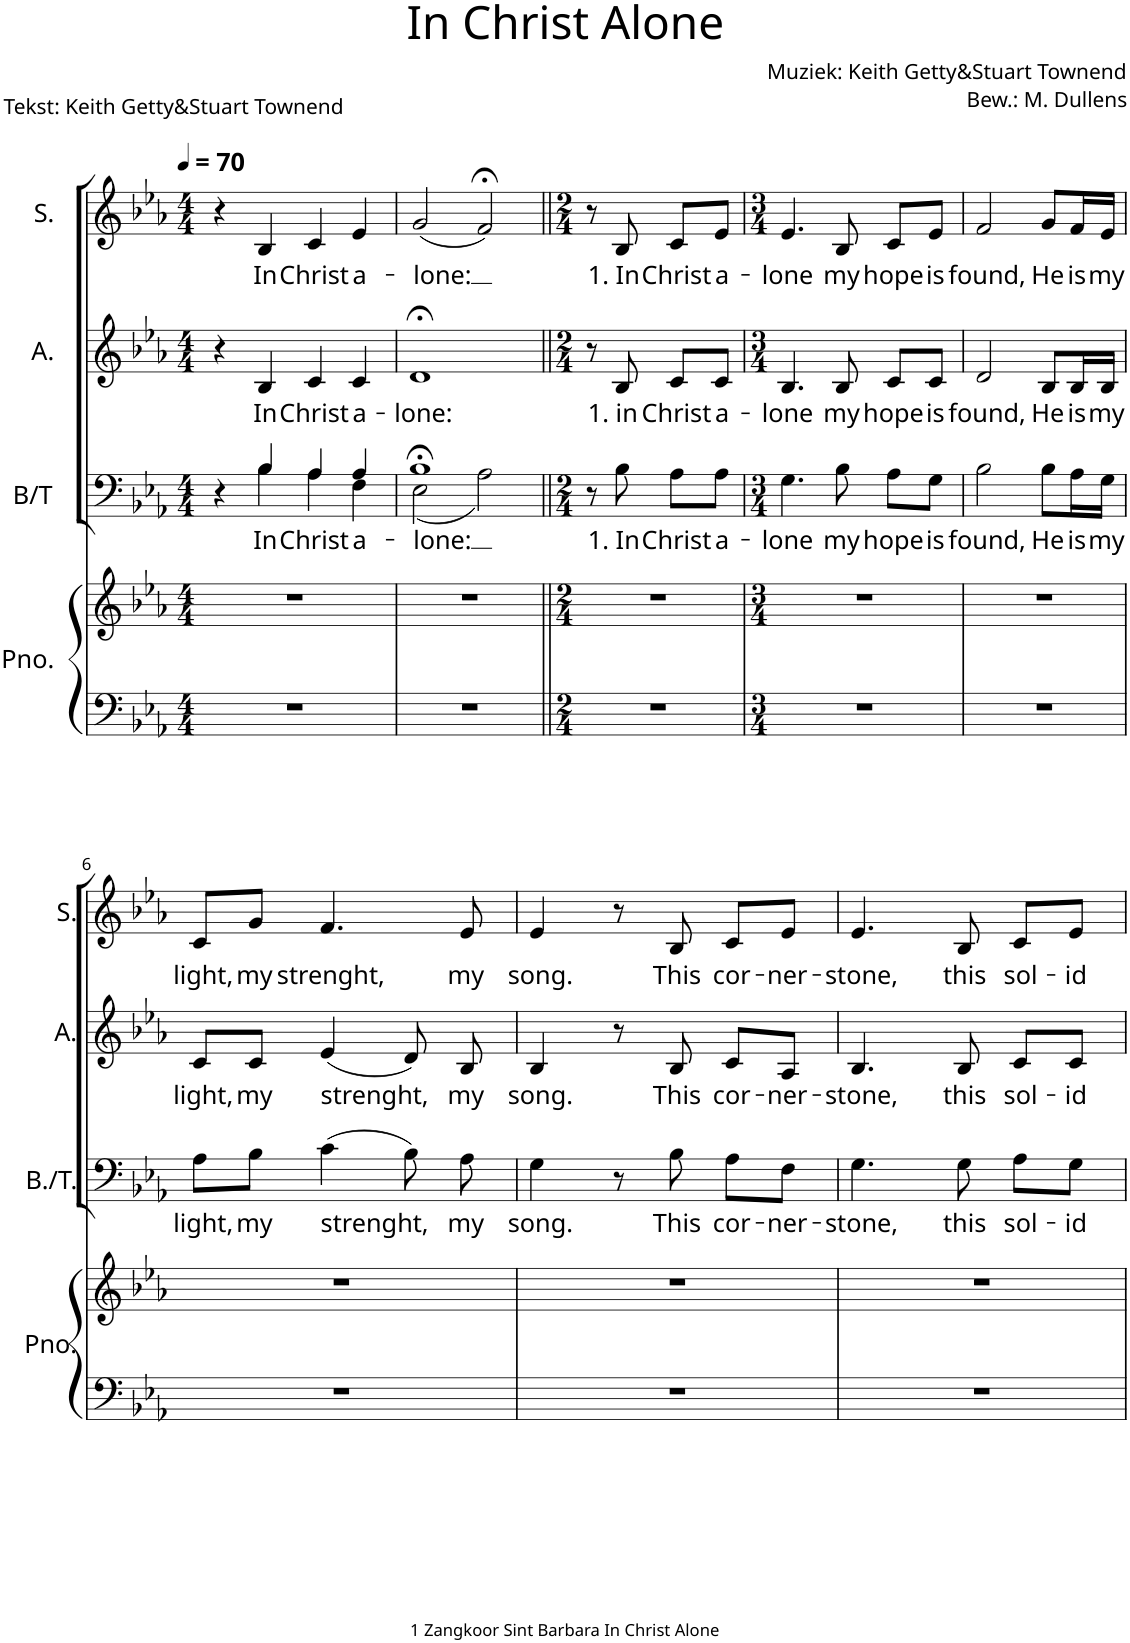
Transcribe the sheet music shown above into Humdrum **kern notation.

**kern	**kern	**kern	**text	**kern	**text	**kern	**text
*part4	*part4	*part3	*part3	*part2	*part2	*part1	*part1
*staff5	*staff4	*staff3	*staff3	*staff2	*staff2	*staff1	*staff1
*I"Pno.	*	*I"B/T	*	*I"A.	*	*I"S.	*
*I'Pno.	*	*I'B./T.	*	*I'A.	*	*I'S.	*
*clefF4	*clefG2	*clefF4	*	*clefG2	*	*clefG2	*
*k[b-e-a-]	*k[b-e-a-]	*k[b-e-a-]	*	*k[b-e-a-]	*	*k[b-e-a-]	*
*M4/4	*M4/4	*M4/4	*	*M4/4	*	*M4/4	*
*MM70	*MM70	*MM70	*	*MM70	*	*MM70	*
=1	=1	=1	=1	=1	=1	=1	=1
*	*	*^	*	*	*	*	*
1r	1r	4r	4ryy	.	4r	.	4r	.
!	!	!	!	!LO:LY:b	!	!LO:LY:b	!	!LO:LY:b
.	.	4B-/	4B-\	In	4B-/	In	4B-/	In
!	!	!	!	!LO:LY:b	!	!LO:LY:b	!	!LO:LY:b
.	.	4A-/	4A-\	Christ	4c/	Christ	4c/	Christ
!	!	!	!	!LO:LY:b	!	!LO:LY:b	!	!LO:LY:b
.	.	4A-/	4F\	a-	4c/	a-	4e-/	a-
=2	=2	=2	=2	=2	=2	=2	=2	=2
!	!	!	!	!LO:LY:b	!	!LO:LY:b	!	!LO:LY:b
1r	1r	1B-;<	(2E-\	-lone:	1d;<	-lone:	(2g/	-lone:
.	.	.	2A-\)	.	.	.	2f;</)	.
*	*	*v	*v	*	*	*	*	*
=3||	=3||	=3||	=3||	=3||	=3||	=3||	=3||
*M2/4	*M2/4	*M2/4	*	*M2/4	*	*M2/4	*
2r	2r	8r	.	8r	.	8r	.
!	!	!	!LO:LY:b	!	!LO:LY:b	!	!LO:LY:b
.	.	8B-\	1. In	8B-/	1. in	8B-/	1. In
!	!	!	!LO:LY:b	!	!LO:LY:b	!	!LO:LY:b
.	.	8A-\L	Christ	8c/L	Christ	8c/L	Christ
!	!	!	!LO:LY:b	!	!LO:LY:b	!	!LO:LY:b
.	.	8A-\J	a-	8c/J	a-	8e-/J	a-
=4	=4	=4	=4	=4	=4	=4	=4
*M3/4	*M3/4	*M3/4	*	*M3/4	*	*M3/4	*
!	!	!	!LO:LY:b	!	!LO:LY:b	!	!LO:LY:b
2.r	2.r	4.G\	-lone	4.B-/	-lone	4.e-/	-lone
!	!	!	!LO:LY:b	!	!LO:LY:b	!	!LO:LY:b
.	.	8B-\	my	8B-/	my	8B-/	my
!	!	!	!LO:LY:b	!	!LO:LY:b	!	!LO:LY:b
.	.	8A-\L	hope	8c/L	hope	8c/L	hope
!	!	!	!LO:LY:b	!	!LO:LY:b	!	!LO:LY:b
.	.	8G\J	is	8c/J	is	8e-/J	is
=5	=5	=5	=5	=5	=5	=5	=5
!	!	!	!LO:LY:b	!	!LO:LY:b	!	!LO:LY:b
2.r	2.r	2B-\	found,	2d/	found,	2f/	found,
!	!	!	!LO:LY:b	!	!LO:LY:b	!	!LO:LY:b
.	.	8B-\L	He	8B-/L	He	8g/L	He
!	!	!	!LO:LY:b	!	!LO:LY:b	!	!LO:LY:b
.	.	16A-\L	is	16B-/L	is	16f/L	is
!	!	!	!LO:LY:b	!	!LO:LY:b	!	!LO:LY:b
.	.	16G\JJ	my	16B-/JJ	my	16e-/JJ	my
!!LO:LB:g=z
=6	=6	=6	=6	=6	=6	=6	=6
!	!	!	!LO:LY:b	!	!LO:LY:b	!	!LO:LY:b
2.r	2.r	8A-\L	light,	8c/L	light,	8c/L	light,
!	!	!	!LO:LY:b	!	!LO:LY:b	!	!LO:LY:b
.	.	8B-\J	my	8c/J	my	8g/J	my
!	!	!	!LO:LY:b	!	!LO:LY:b	!	!LO:LY:b
.	.	(4c\	strenght,	(4e-/	strenght,	4.f/	strenght,
.	.	8B-\)	.	8d/)	.	.	.
!	!	!	!LO:LY:b	!	!LO:LY:b	!	!LO:LY:b
.	.	8A-\	my	8B-/	my	8e-/	my
=7	=7	=7	=7	=7	=7	=7	=7
!	!	!	!LO:LY:b	!	!LO:LY:b	!	!LO:LY:b
2.r	2.r	4G\	song.	4B-/	song.	4e-/	song.
.	.	8r	.	8r	.	8r	.
!	!	!	!LO:LY:b	!	!LO:LY:b	!	!LO:LY:b
.	.	8B-\	This	8B-/	This	8B-/	This
!	!	!	!LO:LY:b	!	!LO:LY:b	!	!LO:LY:b
.	.	8A-\L	cor-	8c/L	cor-	8c/L	cor-
!	!	!	!LO:LY:b	!	!LO:LY:b	!	!LO:LY:b
.	.	8F\J	-ner-	8A-/J	-ner-	8e-/J	-ner-
=8	=8	=8	=8	=8	=8	=8	=8
!	!	!	!LO:LY:b	!	!LO:LY:b	!	!LO:LY:b
2.r	2.r	4.G\	-stone,	4.B-/	-stone,	4.e-/	-stone,
!	!	!	!LO:LY:b	!	!LO:LY:b	!	!LO:LY:b
.	.	8G\	this	8B-/	this	8B-/	this
!	!	!	!LO:LY:b	!	!LO:LY:b	!	!LO:LY:b
.	.	8A-\L	sol-	8c/L	sol-	8c/L	sol-
!	!	!	!LO:LY:b	!	!LO:LY:b	!	!LO:LY:b
.	.	8G\J	-id	8c/J	-id	8e-/J	-id
=	=	=	=	=	=	=	=
*-	*-	*-	*-	*-	*-	*-	*-
